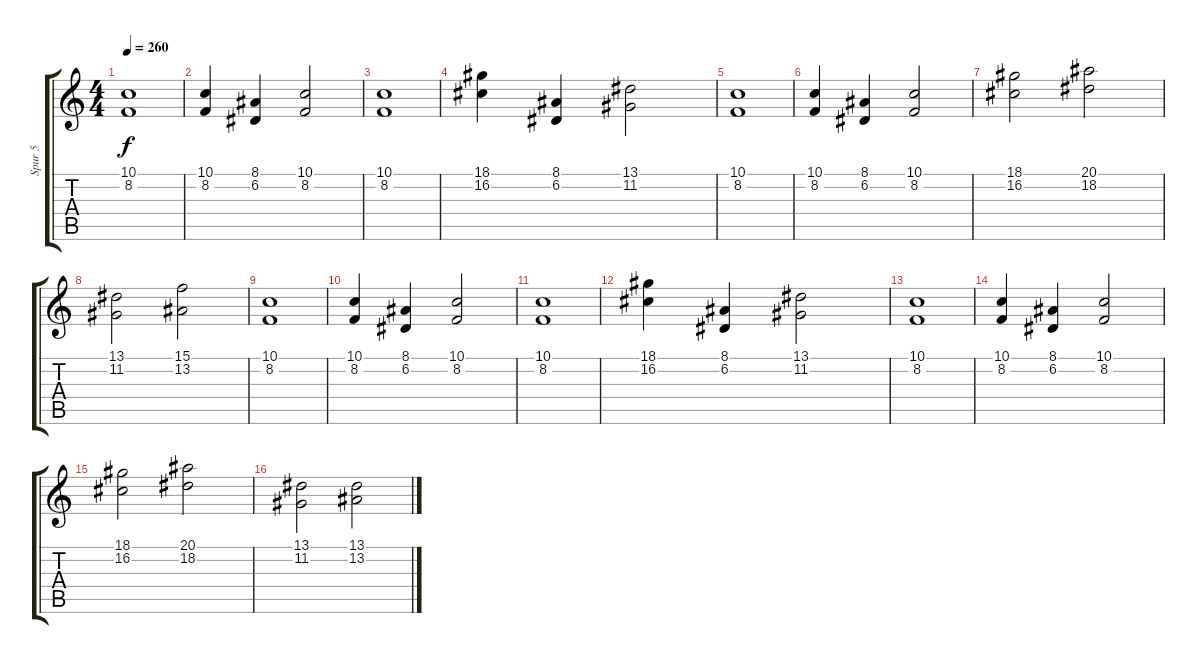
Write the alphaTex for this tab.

\track ("Spur 5" "Spur 5") {instrument stringensemble1}
\staff {score tabs}
\tuning (D4 A3 F3 C3 G2 D2) {hide}
\ts (4 4)
\tempo 260
\clef g2
\ks c
(10.1 8.2).1{dy f} |
(10.1 8.2).4 (8.1 6.2).4 (10.1 8.2).2 |
(10.1 8.2).1 |
(18.1 16.2).4 (8.1 6.2).4 (13.1 11.2).2 |
(10.1 8.2).1 |
(10.1 8.2).4 (8.1 6.2).4 (10.1 8.2).2 |
(18.1 16.2).2 (20.1 18.2).2 |
(13.1 11.2).2 (15.1 13.2).2 |
(10.1 8.2).1 |
(10.1 8.2).4 (8.1 6.2).4 (10.1 8.2).2 |
(10.1 8.2).1 |
(18.1 16.2).4 (8.1 6.2).4 (13.1 11.2).2 |
(10.1 8.2).1 |
(10.1 8.2).4 (8.1 6.2).4 (10.1 8.2).2 |
(18.1 16.2).2 (20.1 18.2).2 |
(13.1 11.2).2 (13.1 13.2).2
